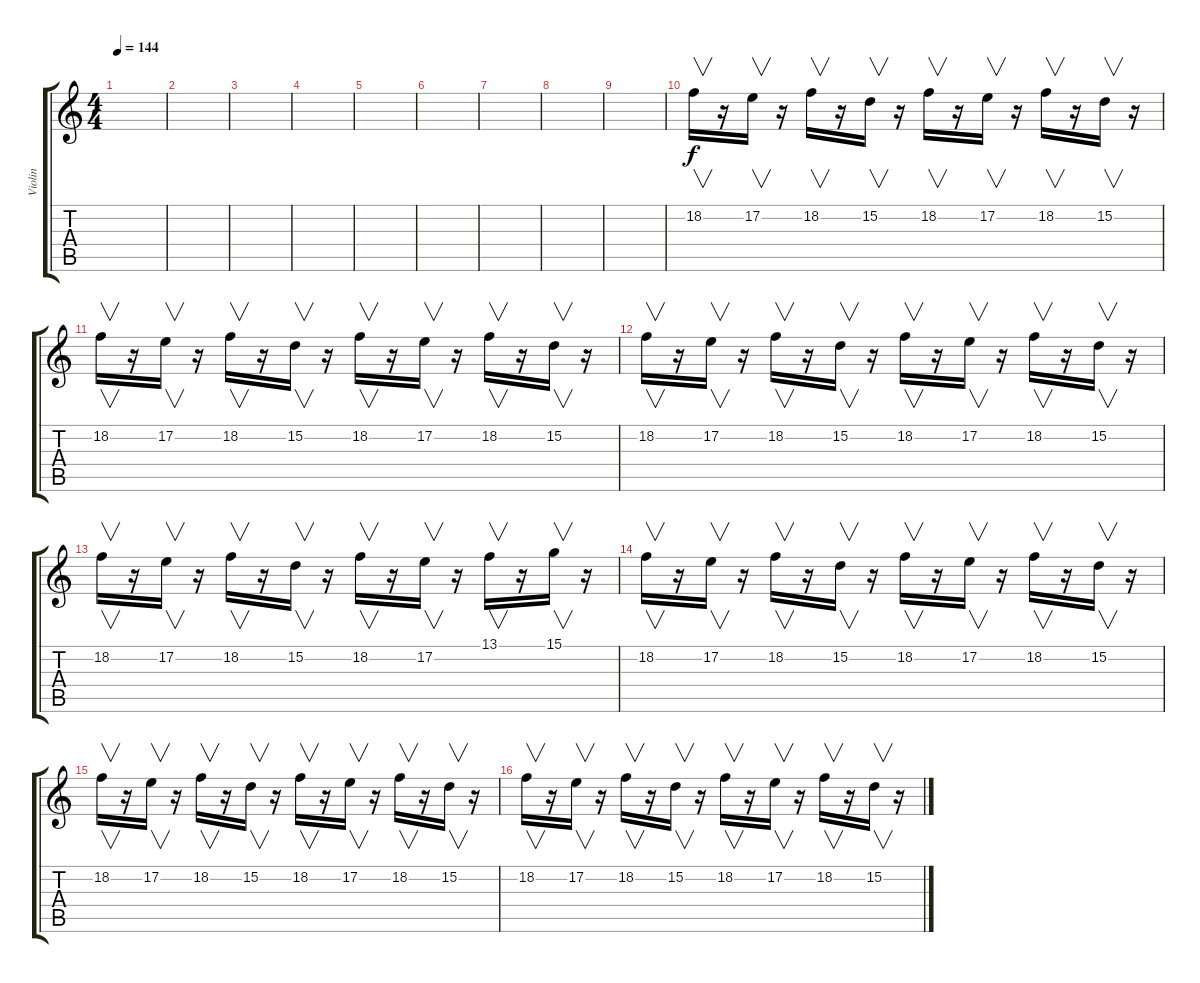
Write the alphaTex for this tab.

\track ("Violin" "Violin") {instrument violin}
\staff {score tabs}
\tuning (E4 B3 G3 D3 A2 E2) {hide}
\ts (4 4)
\tempo 144
\clef g2
\ks c
|
|
|
|
|
|
|
|
|
18.2.16{v} r.16 17.2.16{v} r.16 18.2.16{v} r.16 15.2.16{v} r.16 18.2.16{v} r.16 17.2.16{v} r.16 18.2.16{v} r.16 15.2.16{v} r.16 |
18.2.16{v} r.16 17.2.16{v} r.16 18.2.16{v} r.16 15.2.16{v} r.16 18.2.16{v} r.16 17.2.16{v} r.16 18.2.16{v} r.16 15.2.16{v} r.16 |
18.2.16{v} r.16 17.2.16{v} r.16 18.2.16{v} r.16 15.2.16{v} r.16 18.2.16{v} r.16 17.2.16{v} r.16 18.2.16{v} r.16 15.2.16{v} r.16 |
18.2.16{v} r.16 17.2.16{v} r.16 18.2.16{v} r.16 15.2.16{v} r.16 18.2.16{v} r.16 17.2.16{v} r.16 13.1.16{v} r.16 15.1.16{v} r.16 |
18.2.16{v} r.16 17.2.16{v} r.16 18.2.16{v} r.16 15.2.16{v} r.16 18.2.16{v} r.16 17.2.16{v} r.16 18.2.16{v} r.16 15.2.16{v} r.16 |
18.2.16{v} r.16 17.2.16{v} r.16 18.2.16{v} r.16 15.2.16{v} r.16 18.2.16{v} r.16 17.2.16{v} r.16 18.2.16{v} r.16 15.2.16{v} r.16 |
18.2.16{v} r.16 17.2.16{v} r.16 18.2.16{v} r.16 15.2.16{v} r.16 18.2.16{v} r.16 17.2.16{v} r.16 18.2.16{v} r.16 15.2.16{v} r.16
